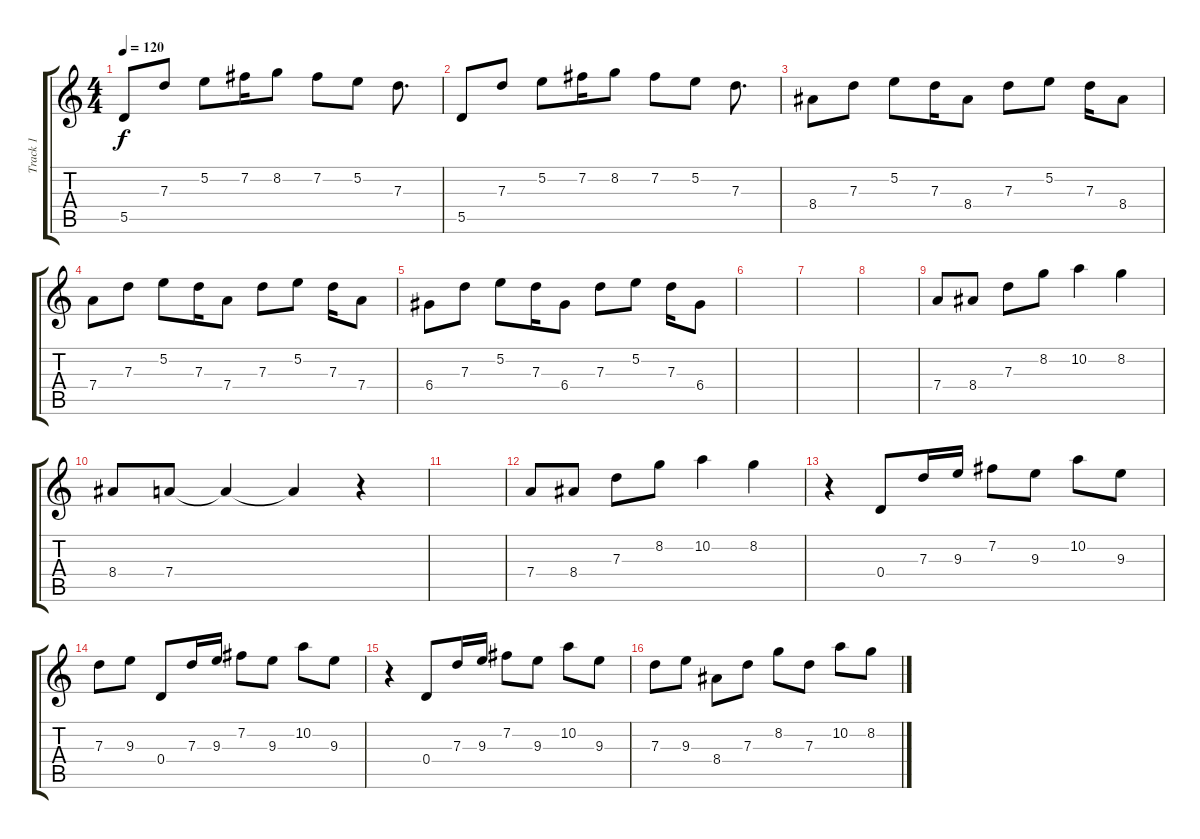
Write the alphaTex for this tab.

\track ("Track 1" "Track 1") {instrument electricguitarjazz}
\staff {score tabs}
\tuning (E4 B3 G3 D3 A2 E2) {hide}
\ts (4 4)
\tempo 120
\clef g2
\ks c
5.5.8{dy f} 7.3.8 5.2.8 7.2.16 8.2.8 7.2.8 5.2.8 7.3.8{d} |
5.5.8 7.3.8 5.2.8 7.2.16 8.2.8 7.2.8 5.2.8 7.3.8{d} |
8.4.8 7.3.8 5.2.8 7.3.16 8.4.8 7.3.8 5.2.8 7.3.16 8.4.8 |
7.4.8 7.3.8 5.2.8 7.3.16 7.4.8 7.3.8 5.2.8 7.3.16 7.4.8 |
6.4.8 7.3.8 5.2.8 7.3.16 6.4.8 7.3.8 5.2.8 7.3.16 6.4.8 |
|
|
|
7.4.8 8.4.8 7.3.8 8.2.8 10.2.4 8.2.4 |
8.4.8 7.4.8 7.4{t}.4 7.4{t}.4 r.4 |
|
7.4.8 8.4.8 7.3.8 8.2.8 10.2.4 8.2.4 |
r.4 0.4.8 7.3.16 9.3.16 7.2.8 9.3.8 10.2.8 9.3.8 |
7.3.8 9.3.8 0.4.8 7.3.16 9.3.16 7.2.8 9.3.8 10.2.8 9.3.8 |
r.4 0.4.8 7.3.16 9.3.16 7.2.8 9.3.8 10.2.8 9.3.8 |
7.3.8 9.3.8 8.4.8 7.3.8 8.2.8 7.3.8 10.2.8 8.2.8
